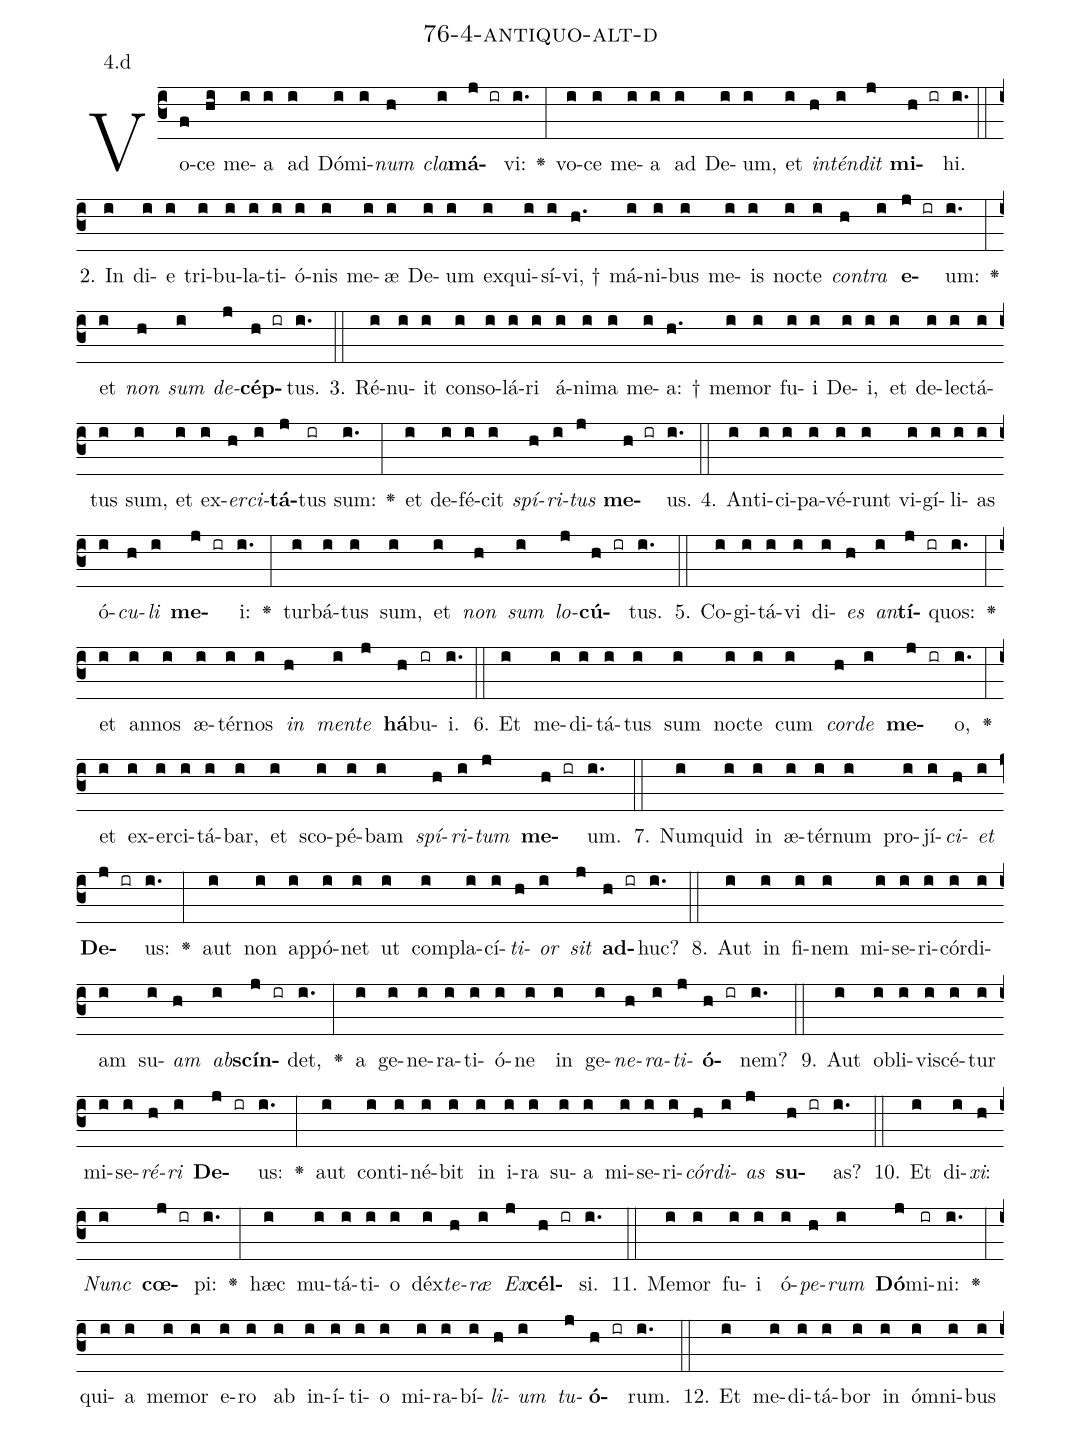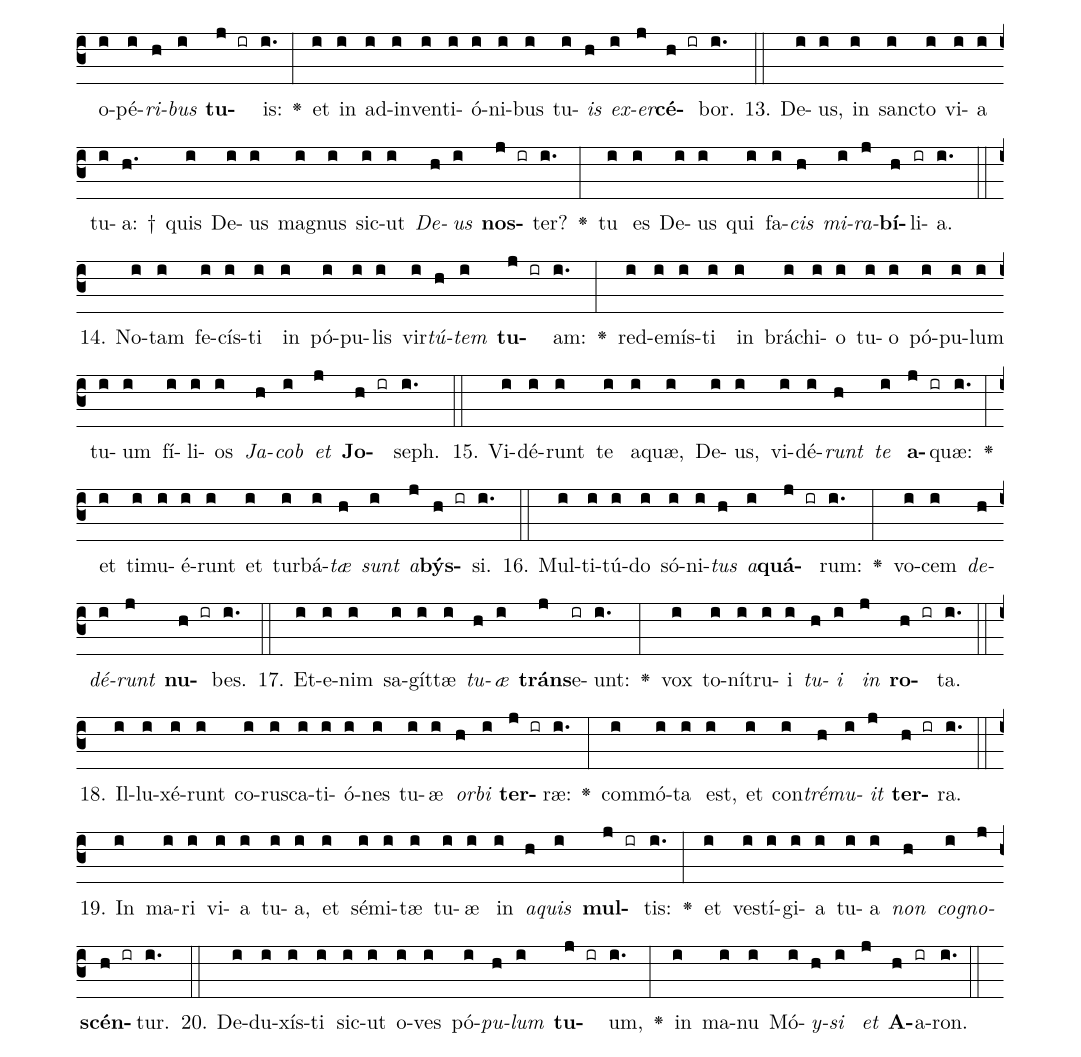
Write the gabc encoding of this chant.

name: 76-4-antiquo-alt-d;
annotation: 4.d;
%%
(c3)Vo(f)ce(hi) me(i)a(i) ad(i) Dó(i)mi(i)<i>num</i>(h) <i>cla</i>(i)<b>má</b>(j ir)vi:(i.) <v>\greheightstar</v>(:) vo(i)ce(i) me(i)a(i) ad(i) De(i)um,(i) et(i) <i>in</i>(h)<i>tén</i>(i)<i>dit</i>(j) <b>mi</b>(h ir)hi.(i.) (::)
2. In(i) di(i)e(i) tri(i)bu(i)la(i)ti(i)ó(i)nis(i) me(i)æ(i) De(i)um(i) ex(i)qui(i)sí(i)vi, †(h.) má(i)ni(i)bus(i) me(i)is(i) noc(i)te(i) <i>con</i>(h)<i>tra</i>(i) <b>e</b>(j ir)um:(i.) <v>\greheightstar</v>(:) et(i) <i>non</i>(h) <i>sum</i>(i) <i>de</i>(j)<b>cép</b>(h ir)tus.(i.) (::)
3. Ré(i)nu(i)it(i) con(i)so(i)lá(i)ri(i) á(i)ni(i)ma(i) me(i)a: †(h.) me(i)mor(i) fu(i)i(i) De(i)i,(i) et(i) de(i)lec(i)tá(i)tus(i) sum,(i) et(i) ex(i)<i>er</i>(h)<i>ci</i>(i)<b>tá</b>(j)tus(ir) sum:(i.) <v>\greheightstar</v>(:) et(i) de(i)fé(i)cit(i) <i>spí</i>(h)<i>ri</i>(i)<i>tus</i>(j) <b>me</b>(h ir)us.(i.) (::)
4. An(i)ti(i)ci(i)pa(i)vé(i)runt(i) vi(i)gí(i)li(i)as(i) ó(i)<i>cu</i>(h)<i>li</i>(i) <b>me</b>(j ir)i:(i.) <v>\greheightstar</v>(:) tur(i)bá(i)tus(i) sum,(i) et(i) <i>non</i>(h) <i>sum</i>(i) <i>lo</i>(j)<b>cú</b>(h ir)tus.(i.) (::)
5. Co(i)gi(i)tá(i)vi(i) di(i)<i>es</i>(h) <i>an</i>(i)<b>tí</b>(j ir)quos:(i.) <v>\greheightstar</v>(:) et(i) an(i)nos(i) æ(i)tér(i)nos(i) <i>in</i>(h) <i>men</i>(i)<i>te</i>(j) <b>há</b>(h)bu(ir)i.(i.) (::)
6. Et(i) me(i)di(i)tá(i)tus(i) sum(i) noc(i)te(i) cum(i) <i>cor</i>(h)<i>de</i>(i) <b>me</b>(j ir)o,(i.) <v>\greheightstar</v>(:) et(i) ex(i)er(i)ci(i)tá(i)bar,(i) et(i) sco(i)pé(i)bam(i) <i>spí</i>(h)<i>ri</i>(i)<i>tum</i>(j) <b>me</b>(h ir)um.(i.) (::)
7. Num(i)quid(i) in(i) æ(i)tér(i)num(i) pro(i)jí(i)<i>ci</i>(h)<i>et</i>(i) <b>De</b>(j ir)us:(i.) <v>\greheightstar</v>(:) aut(i) non(i) ap(i)pó(i)net(i) ut(i) com(i)pla(i)cí(i)<i>ti</i>(h)<i>or</i>(i) <i>sit</i>(j) <b>ad</b>(h ir)huc?(i.) (::)
8. Aut(i) in(i) fi(i)nem(i) mi(i)se(i)ri(i)cór(i)di(i)am(i) su(i)<i>am</i>(h) <i>ab</i>(i)<b>scín</b>(j ir)det,(i.) <v>\greheightstar</v>(:) a(i) ge(i)ne(i)ra(i)ti(i)ó(i)ne(i) in(i) ge(i)<i>ne</i>(h)<i>ra</i>(i)<i>ti</i>(j)<b>ó</b>(h ir)nem?(i.) (::)
9. Aut(i) ob(i)li(i)vi(i)scé(i)tur(i) mi(i)se(i)<i>ré</i>(h)<i>ri</i>(i) <b>De</b>(j ir)us:(i.) <v>\greheightstar</v>(:) aut(i) con(i)ti(i)né(i)bit(i) in(i) i(i)ra(i) su(i)a(i) mi(i)se(i)ri(i)<i>cór</i>(h)<i>di</i>(i)<i>as</i>(j) <b>su</b>(h ir)as?(i.) (::)
10. Et(i) di(i)<i>xi</i>:(h) <i>Nunc</i>(i) <b>cœ</b>(j ir)pi:(i.) <v>\greheightstar</v>(:) hæc(i) mu(i)tá(i)ti(i)o(i) déx(i)<i>te</i>(h)<i>ræ</i>(i) <i>Ex</i>(j)<b>cél</b>(h ir)si.(i.) (::)
11. Me(i)mor(i) fu(i)i(i) ó(i)<i>pe</i>(h)<i>rum</i>(i) <b>Dó</b>(j)mi(ir)ni:(i.) <v>\greheightstar</v>(:) qui(i)a(i) me(i)mor(i) e(i)ro(i) ab(i) in(i)í(i)ti(i)o(i) mi(i)ra(i)bí(i)<i>li</i>(h)<i>um</i>(i) <i>tu</i>(j)<b>ó</b>(h ir)rum.(i.) (::)
12. Et(i) me(i)di(i)tá(i)bor(i) in(i) óm(i)ni(i)bus(i) o(i)pé(i)<i>ri</i>(h)<i>bus</i>(i) <b>tu</b>(j ir)is:(i.) <v>\greheightstar</v>(:) et(i) in(i) ad(i)in(i)ven(i)ti(i)ó(i)ni(i)bus(i) tu(i)<i>is</i>(h) <i>ex</i>(i)<i>er</i>(j)<b>cé</b>(h ir)bor.(i.) (::)
13. De(i)us,(i) in(i) sanc(i)to(i) vi(i)a(i) tu(i)a: †(h.) quis(i) De(i)us(i) ma(i)gnus(i) sic(i)ut(i) <i>De</i>(h)<i>us</i>(i) <b>nos</b>(j ir)ter?(i.) <v>\greheightstar</v>(:) tu(i) es(i) De(i)us(i) qui(i) fa(i)<i>cis</i>(h) <i>mi</i>(i)<i>ra</i>(j)<b>bí</b>(h)li(ir)a.(i.) (::)
14. No(i)tam(i) fe(i)cís(i)ti(i) in(i) pó(i)pu(i)lis(i) vir(i)<i>tú</i>(h)<i>tem</i>(i) <b>tu</b>(j ir)am:(i.) <v>\greheightstar</v>(:) red(i)e(i)mís(i)ti(i) in(i) brá(i)chi(i)o(i) tu(i)o(i) pó(i)pu(i)lum(i) tu(i)um(i) fí(i)li(i)os(i) <i>Ja</i>(h)<i>cob</i>(i) <i>et</i>(j) <b>Jo</b>(h ir)seph.(i.) (::)
15. Vi(i)dé(i)runt(i) te(i) a(i)quæ,(i) De(i)us,(i) vi(i)dé(i)<i>runt</i>(h) <i>te</i>(i) <b>a</b>(j ir)quæ:(i.) <v>\greheightstar</v>(:) et(i) ti(i)mu(i)é(i)runt(i) et(i) tur(i)bá(i)<i>tæ</i>(h) <i>sunt</i>(i) <i>a</i>(j)<b>býs</b>(h ir)si.(i.) (::)
16. Mul(i)ti(i)tú(i)do(i) só(i)ni(i)<i>tus</i>(h) <i>a</i>(i)<b>quá</b>(j ir)rum:(i.) <v>\greheightstar</v>(:) vo(i)cem(i) <i>de</i>(h)<i>dé</i>(i)<i>runt</i>(j) <b>nu</b>(h ir)bes.(i.) (::)
17. Et(i)e(i)nim(i) sa(i)gít(i)tæ(i) <i>tu</i>(h)<i>æ</i>(i) <b>tráns</b>(j)e(ir)unt:(i.) <v>\greheightstar</v>(:) vox(i) to(i)ní(i)tru(i)i(i) <i>tu</i>(h)<i>i</i>(i) <i>in</i>(j) <b>ro</b>(h ir)ta.(i.) (::)
18. Il(i)lu(i)xé(i)runt(i) co(i)rus(i)ca(i)ti(i)ó(i)nes(i) tu(i)æ(i) <i>or</i>(h)<i>bi</i>(i) <b>ter</b>(j ir)ræ:(i.) <v>\greheightstar</v>(:) com(i)mó(i)ta(i) est,(i) et(i) con(i)<i>tré</i>(h)<i>mu</i>(i)<i>it</i>(j) <b>ter</b>(h ir)ra.(i.) (::)
19. In(i) ma(i)ri(i) vi(i)a(i) tu(i)a,(i) et(i) sé(i)mi(i)tæ(i) tu(i)æ(i) in(i) <i>a</i>(h)<i>quis</i>(i) <b>mul</b>(j ir)tis:(i.) <v>\greheightstar</v>(:) et(i) ves(i)tí(i)gi(i)a(i) tu(i)a(i) <i>non</i>(h) <i>co</i>(i)<i>gno</i>(j)<b>scén</b>(h ir)tur.(i.) (::)
20. De(i)du(i)xís(i)ti(i) sic(i)ut(i) o(i)ves(i) pó(i)<i>pu</i>(h)<i>lum</i>(i) <b>tu</b>(j ir)um,(i.) <v>\greheightstar</v>(:) in(i) ma(i)nu(i) Mó(i)<i>y</i>(h)<i>si</i>(i) <i>et</i>(j) <b>A</b>(h)a(ir)ron.(i.) (::)
